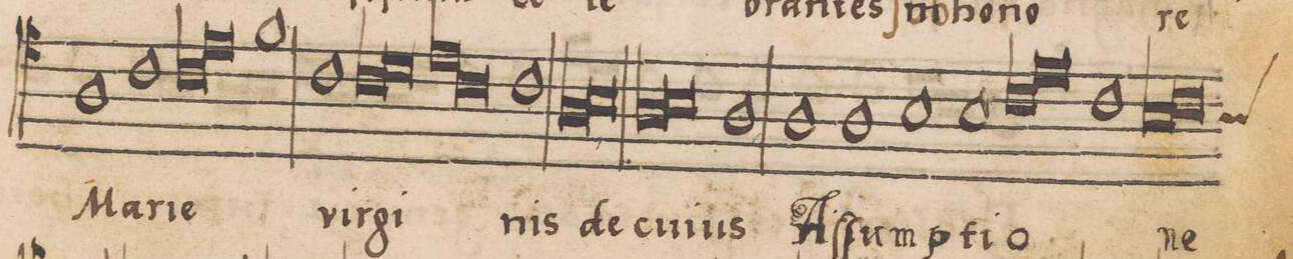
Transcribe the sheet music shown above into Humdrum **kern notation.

**kern	**text	**text
*I"TENOR	*	*
*clefC5	*	*
*k[]	*	*
*met(C|)	*	*
*M2/1	*	*
1F	Ma-	.
1A	-ri-	.
=26-	=26-	=26-
*lig	*	*
1A	-e	.
1c	.	.
*Xlig	*	*
=27-	=27-	=27-
1d	.	.
1A	vir-	.
=28-	=28-	=28-
*lig	*	*
1A	-gi-	.
1B	.	.
*Xlig	*	*
=29-	=29-	=29-
*lig	*	*
1c	.	.
1A	.	.
*Xlig	*	*
=30-	=30-	=30-
1A	-nis	.
*lig	*	*
1F	de-	.
=31-	=31-	=31-
1G	.	.
*Xlig	*	*
*lig	*	*
1F	-cu-	.
=32-	=32-	=32-
1G	.	.
*Xlig	*	*
1F	-ius	.
=33-	=33-	=33-
1F	Aſ-	.
1F	-ſum-	.
=34-	=34-	=34-
1G	.	.
1G	-pti-	.
=35-	=35-	=35-
*lig	*	*
1A	-o-	.
1c	.	.
*Xlig	*	*
=36-	=36-	=36-
1A	.	.
*lig	*	*
1G	-ne	.
=37-	=37-	=37-
*custos:B	*	*
1A	.	.
*Xlig	*	*
*-	*-	*-
